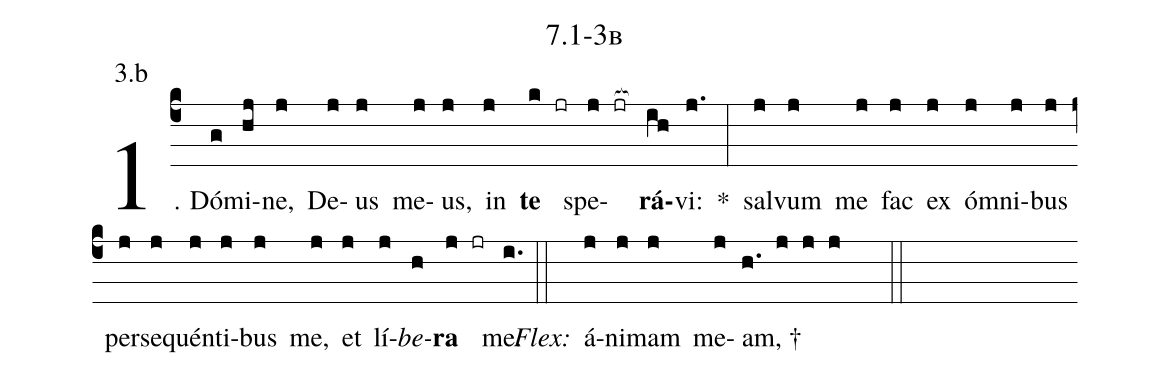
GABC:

name: 7.1-3b;
annotation: 3.b;
%%
(c4)1. Dó(g)mi(hj)ne,(j) De(j)us(j) me(j)us,(j) in(j) <b>te</b>(k jr) spe(j jr[ocb:1{])<b>rá</b>(ih[ocb:0}])vi:(j.) *(:) sal(j)vum(j) me(j) fac(j) ex(j) óm(j)ni(j)bus(j) per(j)se(j)quén(j)ti(j)bus(j) me,(j) et(j) lí(j)<i>be</i>(h)<b>ra</b>(j jr) me.(i.) (::)
<i>Flex:</i>()  á(j)ni(j)mam(j) me(j)am, †(h. j j j  ::)
